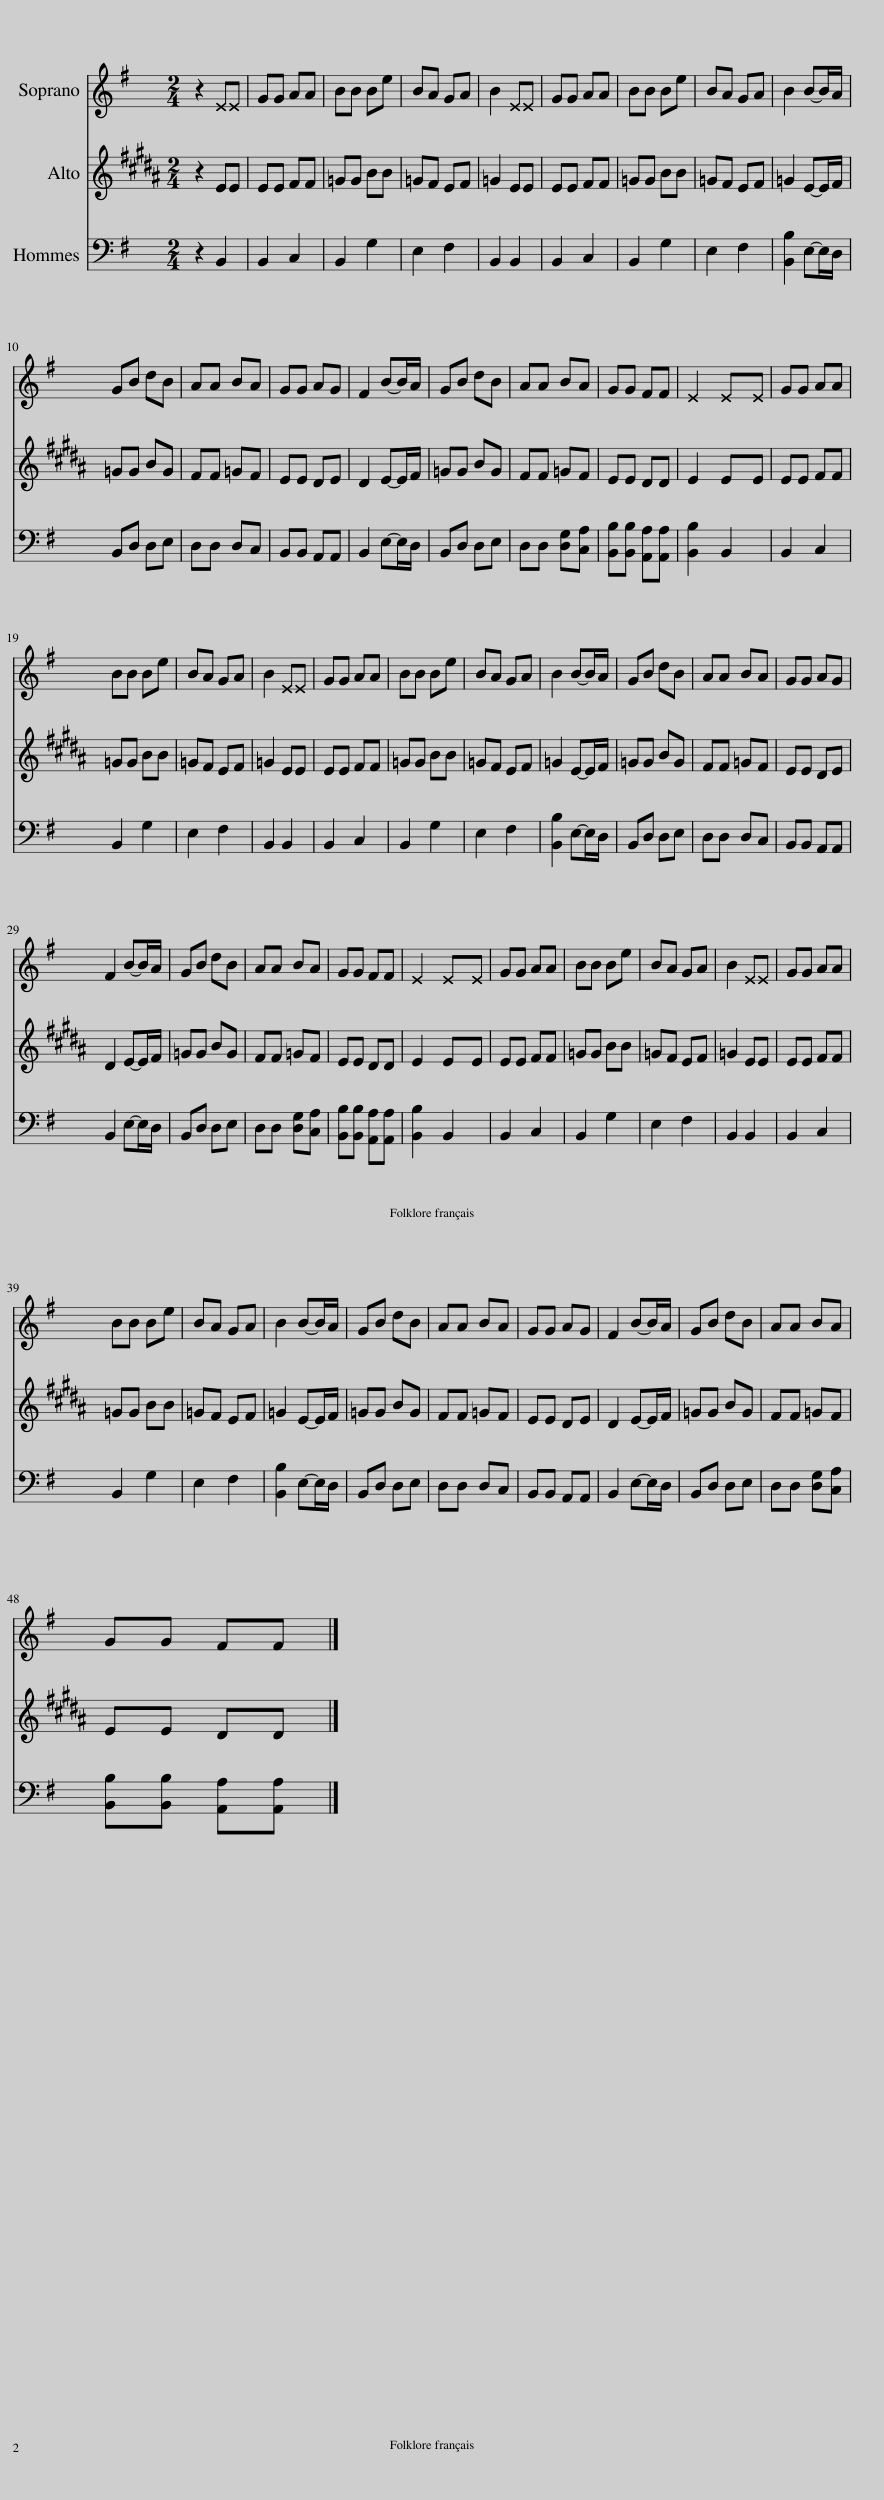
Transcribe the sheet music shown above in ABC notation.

X:1
%%score 1 2 3
L:1/8
Q:1/4=95
M:2/4
I:linebreak $
K:G
V:1 treble
V:2 treble
V:3 bass
V:1
 z2 EE | GG AA | BB Be | BA GA | B2 EE | %5
 GG AA | BB Be | BA GA | B2 B-B/A/ |$ GB dB | %10
 AA BA | GG AG | F2 B-B/A/ | GB dB | AA BA | %15
 GG FF | E2 EE[Q:1/4=48][Q:1/4=95] | GG AA |$ BB Be | BA GA | %20
 B2 EE | GG AA | BB Be | BA GA | B2 B-B/A/ | %25
 GB dB | AA BA | GG AG |$ F2 B-B/A/ | GB dB | %30
 AA BA | GG FF | E2 EE[Q:1/4=48][Q:1/4=95] | GG AA | BB Be | %35
 BA GA | B2 EE | GG AA |$ BB Be | BA GA | %40
 B2 B-B/A/ | GB dB | AA BA | GG AG | F2 B-B/A/ | %45
 GB dB | AA BA |$ GG FF |] %48
V:2
[K:B] z2 EE | EE FF | =GG BB | =GF EF | =G2 EE | %5
 EE FF | =GG BB | =GF EF | =G2 E-E/F/ |$ =GG BG | %10
 FF =GF | EE DE | D2 E-E/F/ | =GG BG | FF =GF | %15
 EE DD | E2 EE | EE FF |$ =GG BB | =GF EF | %20
 =G2 EE | EE FF | =GG BB | =GF EF | =G2 E-E/F/ | %25
 =GG BG | FF =GF | EE DE |$ D2 E-E/F/ | =GG BG | %30
 FF =GF | EE DD | E2 EE | EE FF | =GG BB | %35
 =GF EF | =G2 EE | EE FF |$ =GG BB | =GF EF | %40
 =G2 E-E/F/ | =GG BG | FF =GF | EE DE | D2 E-E/F/ | %45
 =GG BG | FF =GF |$ EE DD |] %48
V:3
 z2 B,,2 | B,,2 C,2 | B,,2 G,2 | E,2 F,2 | B,,2 B,,2 | %5
 B,,2 C,2 | B,,2 G,2 | E,2 F,2 | [B,,B,]2 E,-E,/D,/ |$ B,,D, D,E, | %10
 D,D, D,C, | B,,B,, A,,A,, | B,,2 E,-E,/D,/ | B,,D, D,E, | D,D, [D,G,][C,A,] | %15
 [B,,B,][B,,B,] [A,,A,][A,,A,] | [B,,B,]2 B,,2 | B,,2 C,2 |$ B,,2 G,2 | E,2 F,2 | %20
 B,,2 B,,2 | B,,2 C,2 | B,,2 G,2 | E,2 F,2 | [B,,B,]2 E,-E,/D,/ | %25
 B,,D, D,E, | D,D, D,C, | B,,B,, A,,A,, |$ B,,2 E,-E,/D,/ | B,,D, D,E, | %30
 D,D, [D,G,][C,A,] | [B,,B,][B,,B,] [A,,A,][A,,A,] | [B,,B,]2 B,,2 | B,,2 C,2 | B,,2 G,2 | %35
 E,2 F,2 | B,,2 B,,2 | B,,2 C,2 |$ B,,2 G,2 | E,2 F,2 | %40
 [B,,B,]2 E,-E,/D,/ | B,,D, D,E, | D,D, D,C, | B,,B,, A,,A,, | B,,2 E,-E,/D,/ | %45
 B,,D, D,E, | D,D, [D,G,][C,A,] |$ [B,,B,][B,,B,] [A,,A,][A,,A,] |] %48
